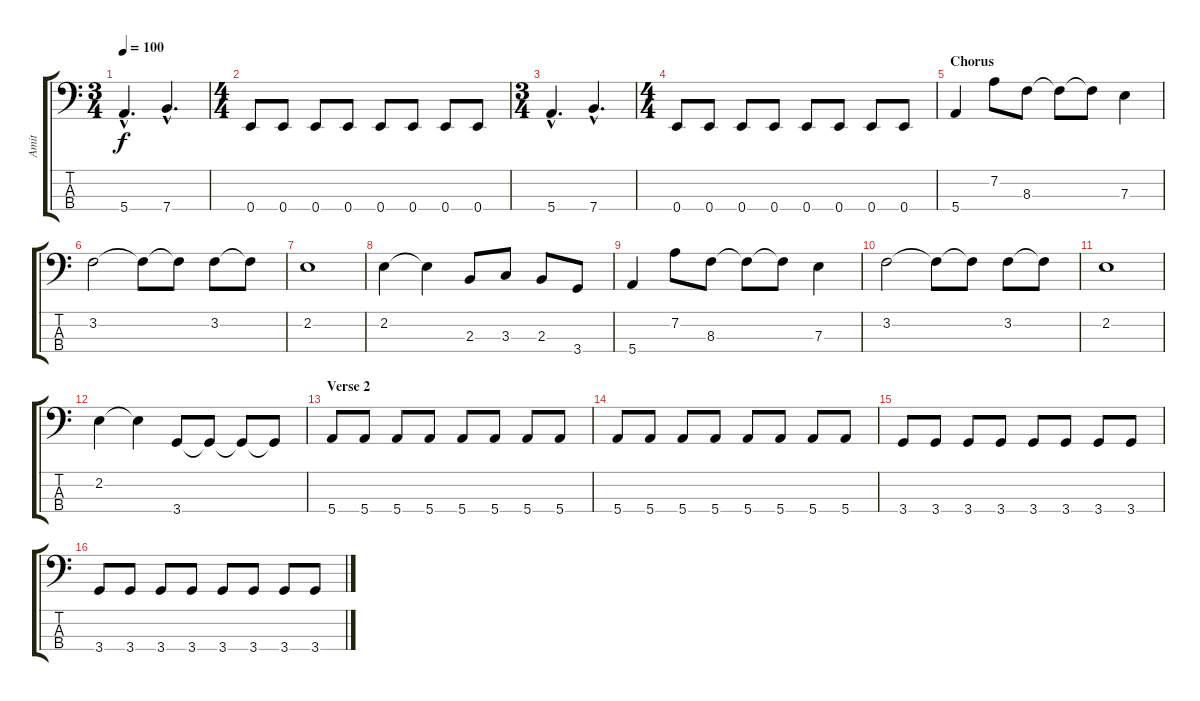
\track ("Amit" "Amit") {instrument electricbassfinger}
\staff {score tabs}
\tuning (G2 D2 A1 E1) {hide}
\ts (3 4)
\tempo 100
\clef f4
\ks c
5.4{hac}.4{d dy f} 7.4{hac}.4{d} |
\ts (4 4)
0.4.8 0.4.8 0.4.8 0.4.8 0.4.8 0.4.8 0.4.8 0.4.8 |
\ts (3 4)
5.4{hac}.4{d} 7.4{hac}.4{d} |
\ts (4 4)
0.4.8 0.4.8 0.4.8 0.4.8 0.4.8 0.4.8 0.4.8 0.4.8 |
\section ("" "Chorus")
5.4.4 7.2.8 8.3.8 8.3{t}.8 8.3{t}.8 7.3.4 |
3.2.2 3.2{t}.8 3.2{t}.8 3.2.8 3.2{t}.8 |
2.2.1 |
2.2.4 2.2{t}.4 2.3.8 3.3.8 2.3.8 3.4.8 |
5.4.4 7.2.8 8.3.8 8.3{t}.8 8.3{t}.8 7.3.4 |
3.2.2 3.2{t}.8 3.2{t}.8 3.2.8 3.2{t}.8 |
2.2.1 |
2.2.4 2.2{t}.4 3.4.8 3.4{t}.8 3.4{t}.8 3.4{t}.8 |
\section ("" "Verse 2")
5.4.8 5.4.8 5.4.8 5.4.8 5.4.8 5.4.8 5.4.8 5.4.8 |
5.4.8 5.4.8 5.4.8 5.4.8 5.4.8 5.4.8 5.4.8 5.4.8 |
3.4.8 3.4.8 3.4.8 3.4.8 3.4.8 3.4.8 3.4.8 3.4.8 |
3.4.8 3.4.8 3.4.8 3.4.8 3.4.8 3.4.8 3.4.8 3.4.8
